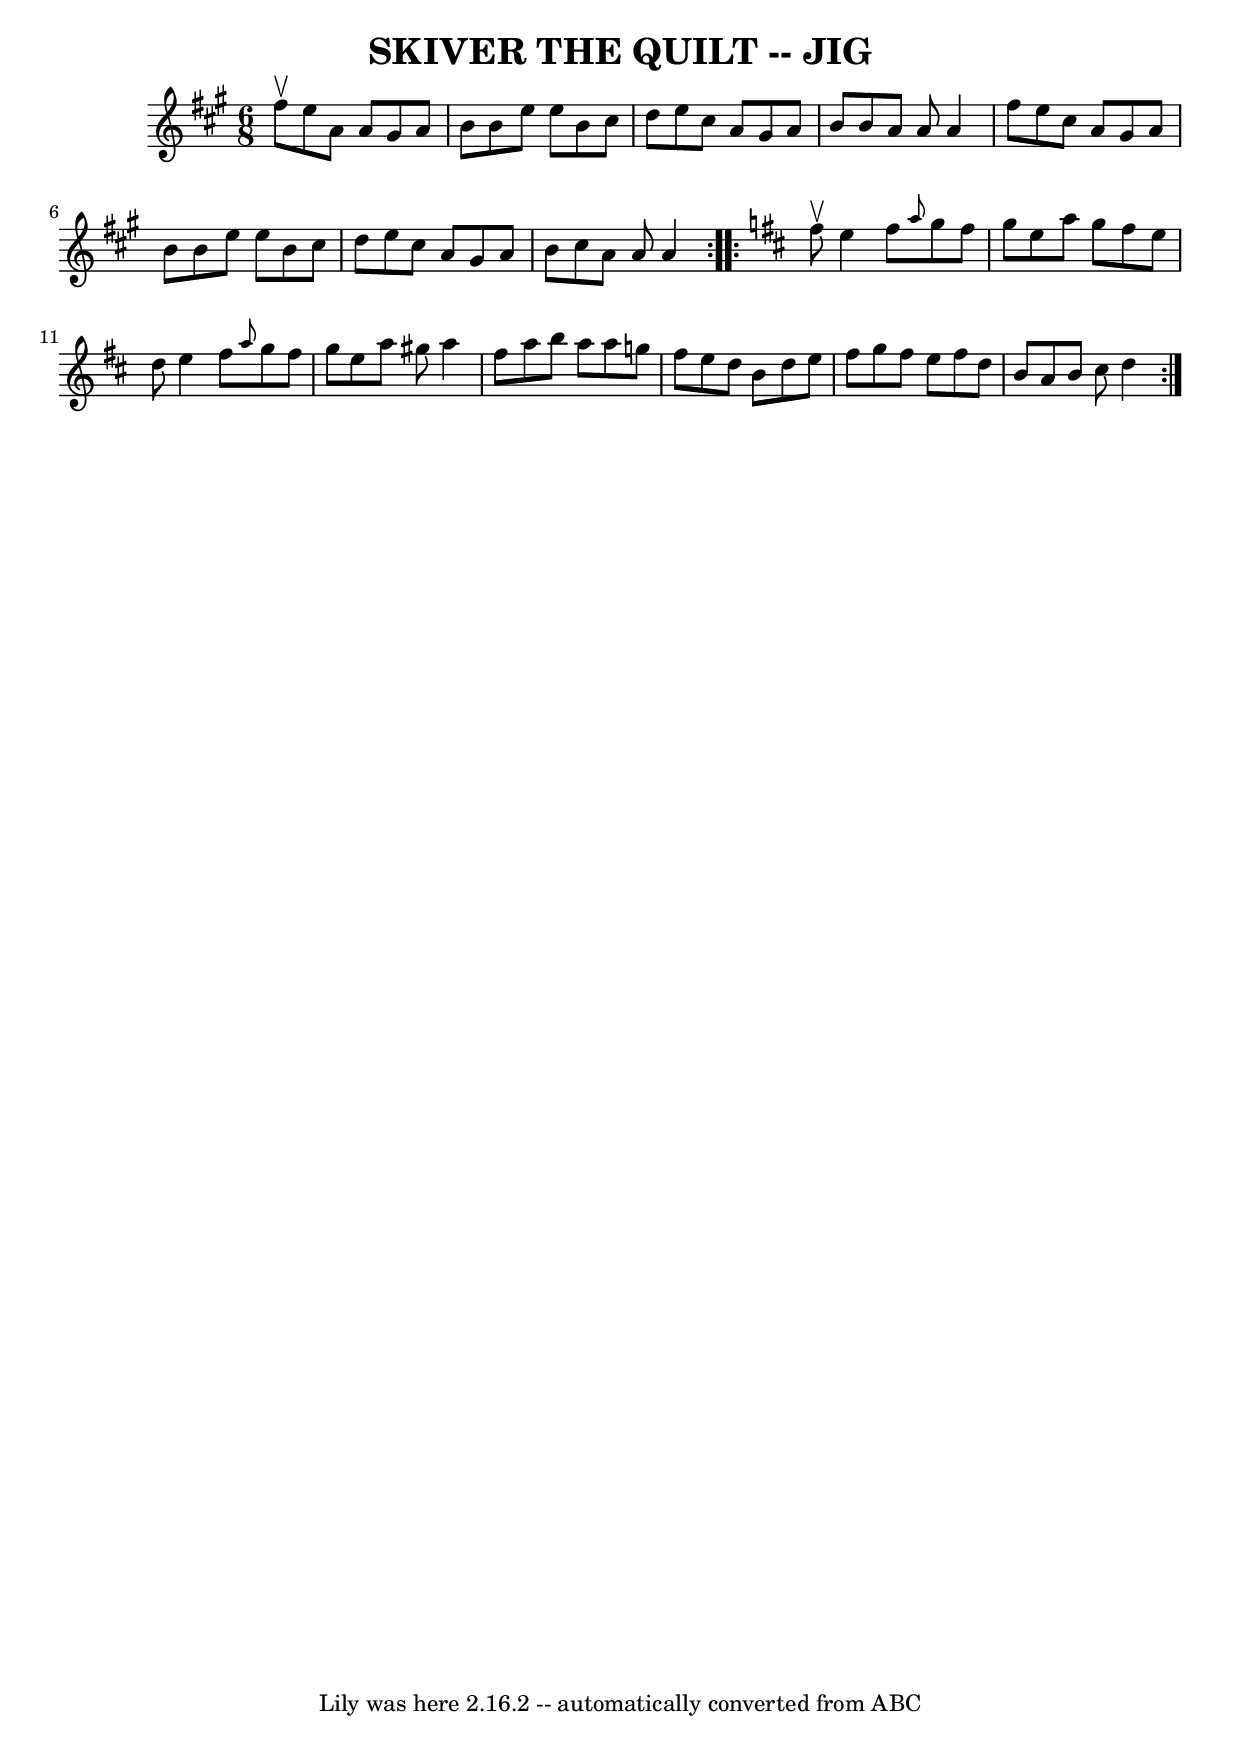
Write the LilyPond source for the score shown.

\version "2.16.2"
\include "Mammoth.ily"
\header {
  %% book = "Ryan's Mammoth Collection of Fiddle Tunes"
  crossRefNumber = "1"
  footnotes = ""
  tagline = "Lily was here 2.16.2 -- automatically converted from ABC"
  title = "SKIVER THE QUILT -- JIG"

}
voicedefault =  {



  \repeat volta 2 {

    \time 6/8 
    \key a \major
 fis''8^\upbow       |
    e''8 a'8 a'8    
    gis'8 a'8 b'8    |
    b'8 e''8 e''8 b'8 cis''8 d''8  
    |
    e''8 cis''8 a'8 gis'8 a'8 b'8    |
    b'8    
    a'8 a'8 a'4 fis''8        |
    e''8 cis''8 a'8 gis'8    
    a'8 b'8    |
    b'8 e''8 e''8 b'8 cis''8 d''8    
    |
    e''8 cis''8 a'8 gis'8 a'8 b'8    |
    cis''8    
    a'8 a'8 a'4    
  }   
  \key d \major
   
  \repeat volta 2 {
    fis''8^\upbow     
    |
    e''4 fis''8  \grace { a''8  
			} g''8 fis''8 g''8    
    |
    e''8 a''8 g''8 fis''8 e''8 d''8    |
    e''4    
    fis''8  \grace { a''8  
		   } g''8 fis''8 g''8    |
    e''8 a''8 
    gis''8 a''4 fis''8        |
    a''8 b''8 a''8 a''8    
    g''!8 fis''8    |
    e''8 d''8 b'8 d''8 e''8 fis''8    
    |
    g''8 fis''8 e''8 fis''8 d''8 b'8    |
    a'8    
    b'8 cis''8 d''4    
  }   

}

\score{
  <<

    \context Staff="default"
    {
      \voicedefault 
      
    }

  >>
  \layout {
    
  }
  \midi {
  }

}
